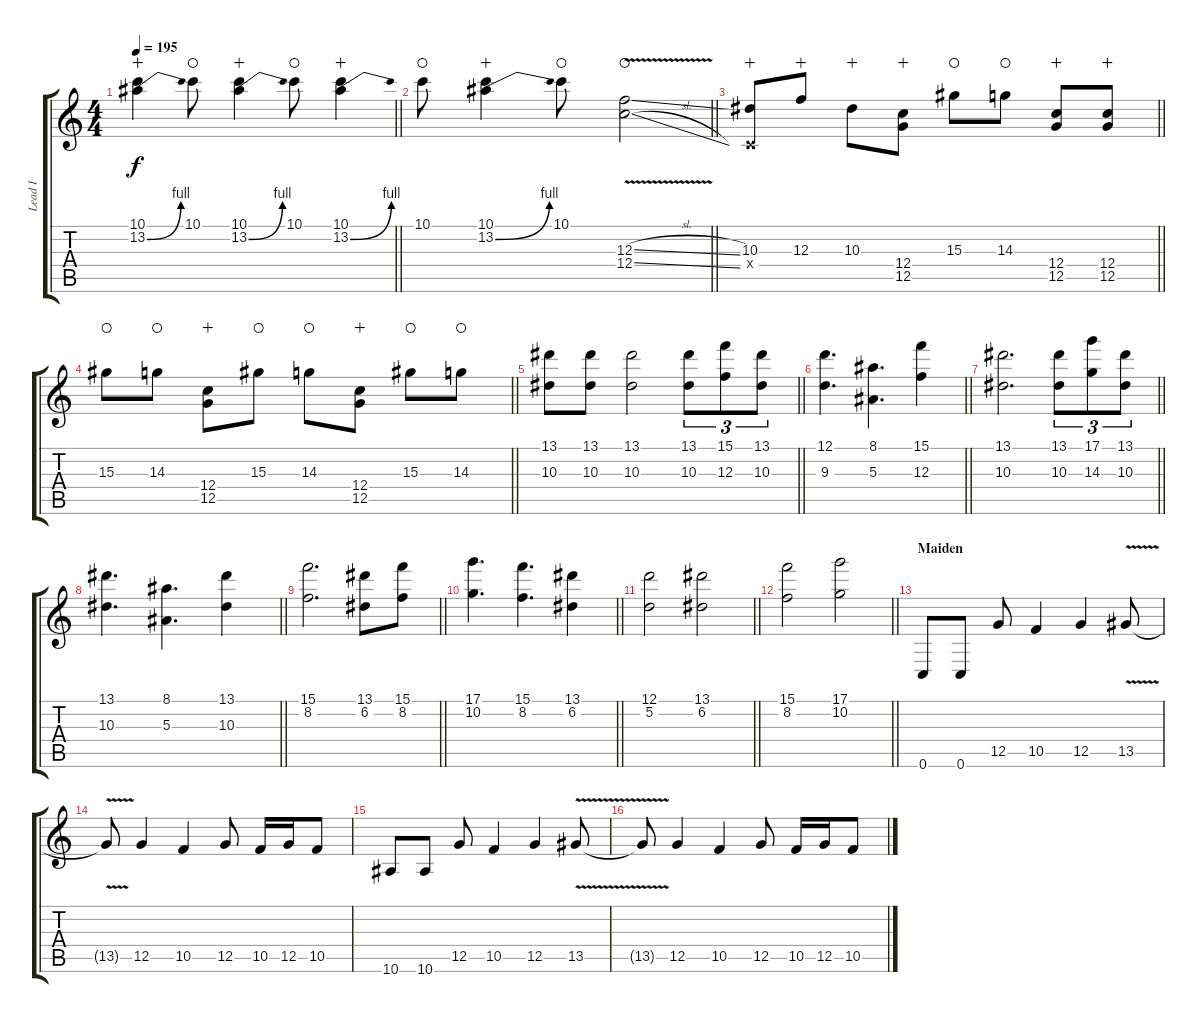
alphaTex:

\track ("Lead I" "Lead I") {instrument distortionguitar}
\staff {score tabs}
\tuning (D4 A3 F3 C3 G2 C2) {hide}
\ts (4 4)
\tempo 195
\clef g2
\barLineRight lightlight
\ks c
(10.1 13.2{be (bend 0 0 60 4)}).4{dy f wahc} 10.1.8{waho} (10.1 13.2{be (bend 0 0 60 4)}).4{wahc} 10.1.8{waho} (10.1 13.2{be (bend 0 0 60 4)}).4{wahc} |
\barLineRight lightlight
10.1.8{waho} (10.1 13.2{be (bend 0 0 60 4)}).4{wahc} 10.1.8{waho} (12.3{v sl} 12.4{v sl}).2{waho} |
\barLineRight lightlight
(10.3 0.4{x}).8{wahc} 12.3.8{wahc} 10.3.8{wahc} (12.4 12.5).8{wahc} 15.3.8{waho} 14.3.8{waho} (12.4 12.5).8{wahc} (12.4 12.5).8{wahc} |
\barLineRight lightlight
15.3.8{waho} 14.3.8{waho} (12.4 12.5).8{wahc} 15.3.8{waho} 14.3.8{waho} (12.4 12.5).8{wahc} 15.3.8{waho} 14.3.8{waho} |
\barLineRight lightlight
(13.1 10.3).8 (13.1 10.3).8 (13.1 10.3).2 (13.1 10.3).8{tu (3 2)} (15.1 12.3).8{tu (3 2)} (13.1 10.3).8{tu (3 2)} |
\barLineRight lightlight
(12.1 9.3).4{d} (8.1 5.3).4{d} (15.1 12.3).4 |
\barLineRight lightlight
(13.1 10.3).2{d} (13.1 10.3).8{tu (3 2)} (17.1 14.3).8{tu (3 2)} (13.1 10.3).8{tu (3 2)} |
\barLineRight lightlight
(13.1 10.3).4{d} (8.1 5.3).4{d} (13.1 10.3).4 |
\barLineRight lightlight
(15.1 8.2).2{d} (13.1 6.2).8 (15.1 8.2).8 |
\barLineRight lightlight
(17.1 10.2).4{d} (15.1 8.2).4{d} (13.1 6.2).4 |
\barLineRight lightlight
(12.1 5.2).2 (13.1 6.2).2 |
\barLineRight lightlight
(15.1 8.2).2 (17.1 10.2).2 |
\section ("" "Maiden")
0.6.8 0.6.8 12.5.8 10.5.4 12.5.4 13.5{v}.8 |
13.5{t}.8 12.5.4 10.5.4 12.5.8 10.5.16 12.5.16 10.5.8 |
10.6.8 10.6.8 12.5.8 10.5.4 12.5.4 13.5{v}.8 |
13.5{t}.8 12.5.4 10.5.4 12.5.8 10.5.16 12.5.16 10.5.8
